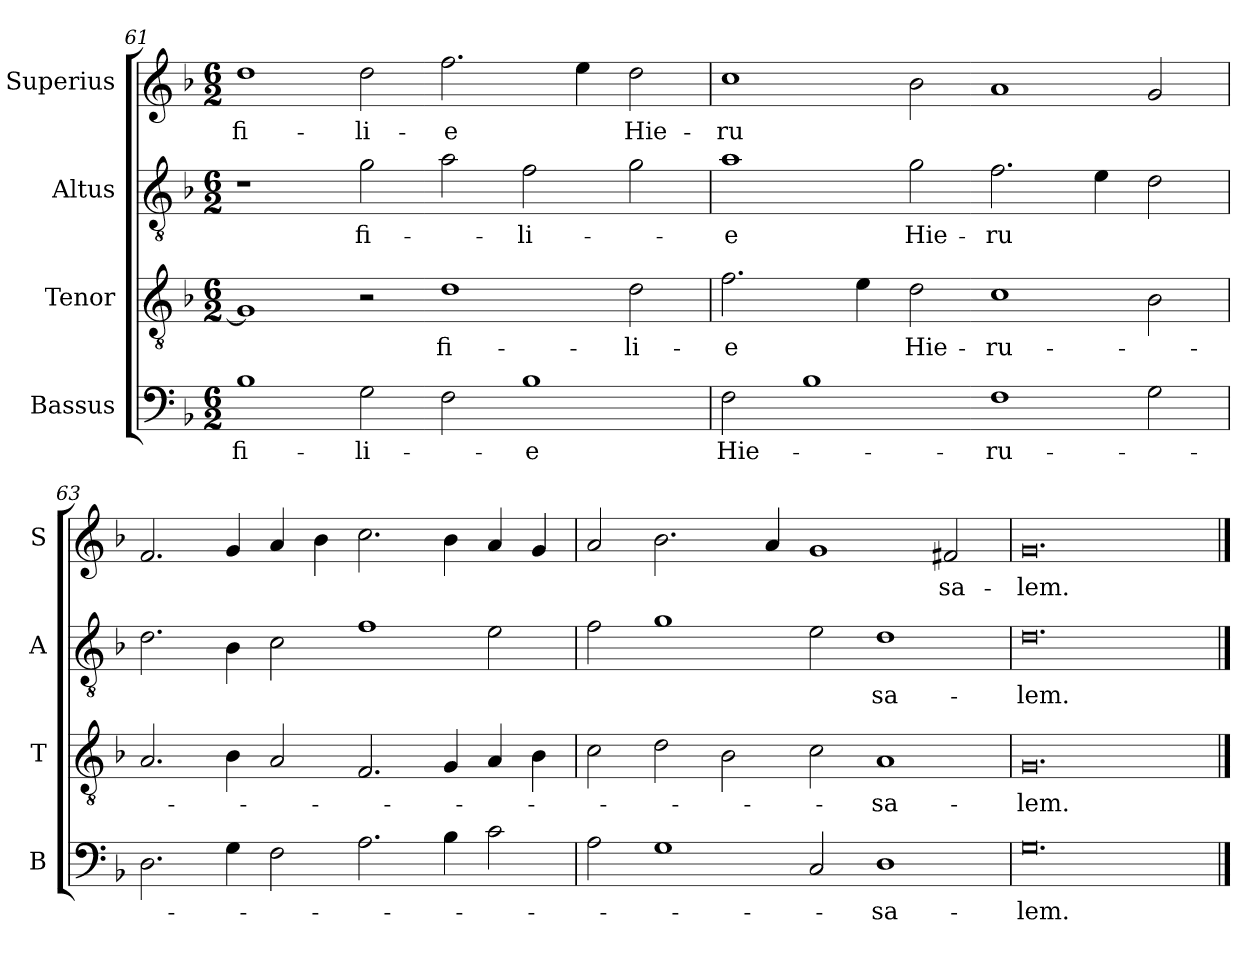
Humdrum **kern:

**kern	**text	**kern	**text	**kern	**text	**kern	**text
*part4	*part4	*part3	*part3	*part2	*part2	*part1	*part1
*staff4	*staff4	*staff3	*staff3	*staff2	*staff2	*staff1	*staff1
*I"Bassus	*	*I"Tenor	*	*I"Altus	*	*I"Superius	*
*I'B	*	*I'T	*	*I'A	*	*I'S	*
*clefF4	*	*clefGv2	*	*clefGv2	*	*clefG2	*
*k[b-]	*	*k[b-]	*	*k[b-]	*	*k[b-]	*
*M6/2	*	*M6/2	*	*M6/2	*	*M6/2	*
=61	=61	=61	=61	=61	=61	=61	=61
1B-	fi-	1G]	.	1r	.	1dd	fi-
2G\	-li-	2r	.	2g\	fi-	2dd\	-li-
2F\	.	1d	fi-	2a\	.	2.ff\	-e
1B-	-e	.	.	2f\	-li-	.	.
.	.	.	.	.	.	4ee\	.
.	.	2d\	-li-	2g\	.	2dd\	Hie-
=62	=62	=62	=62	=62	=62	=62	=62
2F\	Hie-	2.f\	-e	1a	-e	1cc	-ru
1B-	.	.	.	.	.	.	.
.	.	4e\	.	.	.	.	.
.	.	2d\	Hie-	2g\	Hie-	2b-\	.
1F	-ru-	1c	-ru-	2.f\	-ru	1a	.
.	.	.	.	4e\	.	.	.
2G\	.	2B-\	.	2d\	.	2g/	.
=63	=63	=63	=63	=63	=63	=63	=63
2.D\	.	2.A/	.	2.d\	.	2.f/	.
4G\	.	4B-\	.	4B-\	.	4g/	.
2F\	.	2A/	.	2c\	.	4a/	.
.	.	.	.	.	.	4b-\	.
2.A\	.	2.F/	.	1f	.	2.cc\	.
4B-\	.	4G/	.	.	.	4b-\	.
2c\	.	4A/	.	2e\	.	4a/	.
.	.	4B-\	.	.	.	4g/	.
=64	=64	=64	=64	=64	=64	=64	=64
2A\	.	2c\	.	2f\	.	2a/	.
1G	.	2d\	.	1g	.	2.b-\	.
.	.	2B-\	.	.	.	.	.
.	.	.	.	.	.	4a/	.
2C/	.	2c\	.	2e\	.	1g	.
1D	-sa-	1A	-sa-	1d	sa-	.	.
.	.	.	.	.	.	2f#X/	sa-
=65	=65	=65	=65	=65	=65	=65	=65
0.G	-lem.	0.G	-lem.	0.d	-lem.	0.g	-lem.
==	==	==	==	==	==	==	==
*-	*-	*-	*-	*-	*-	*-	*-
